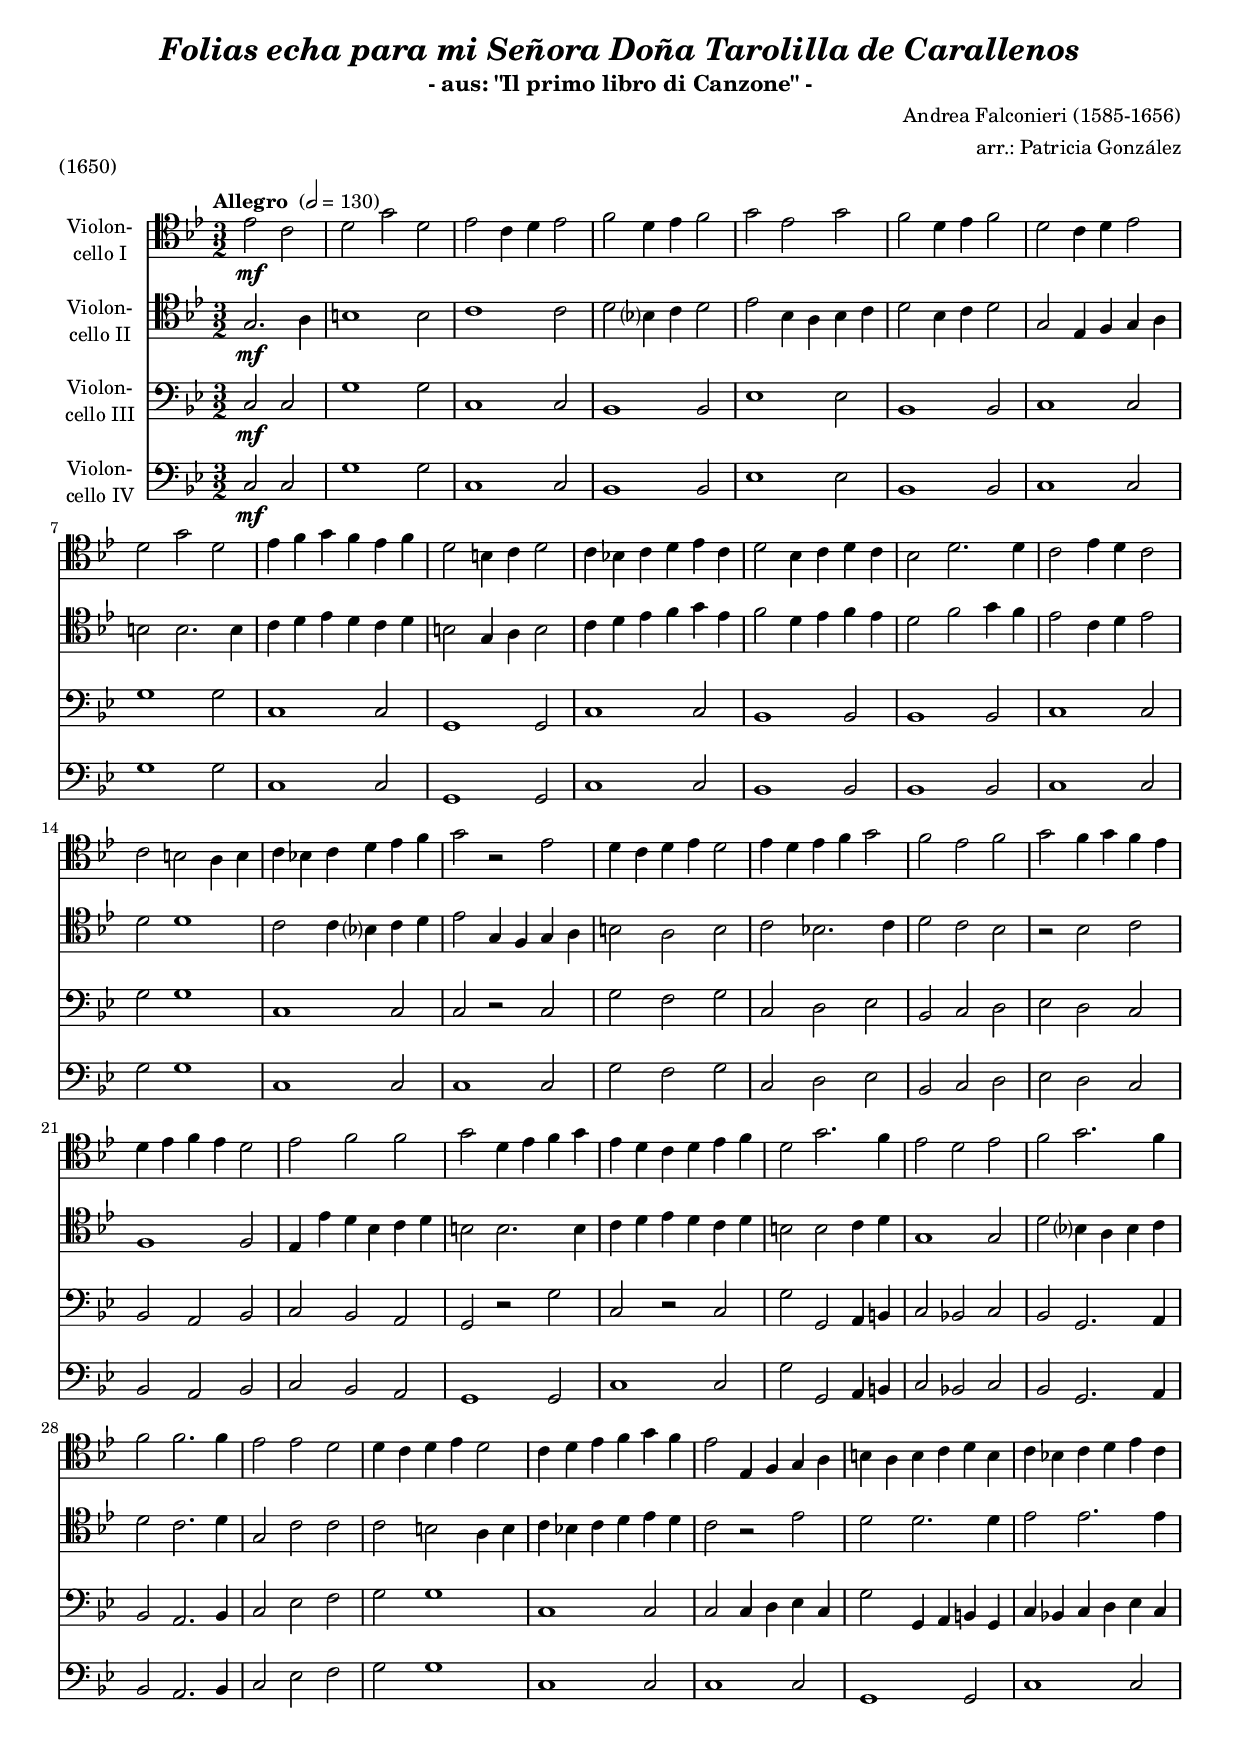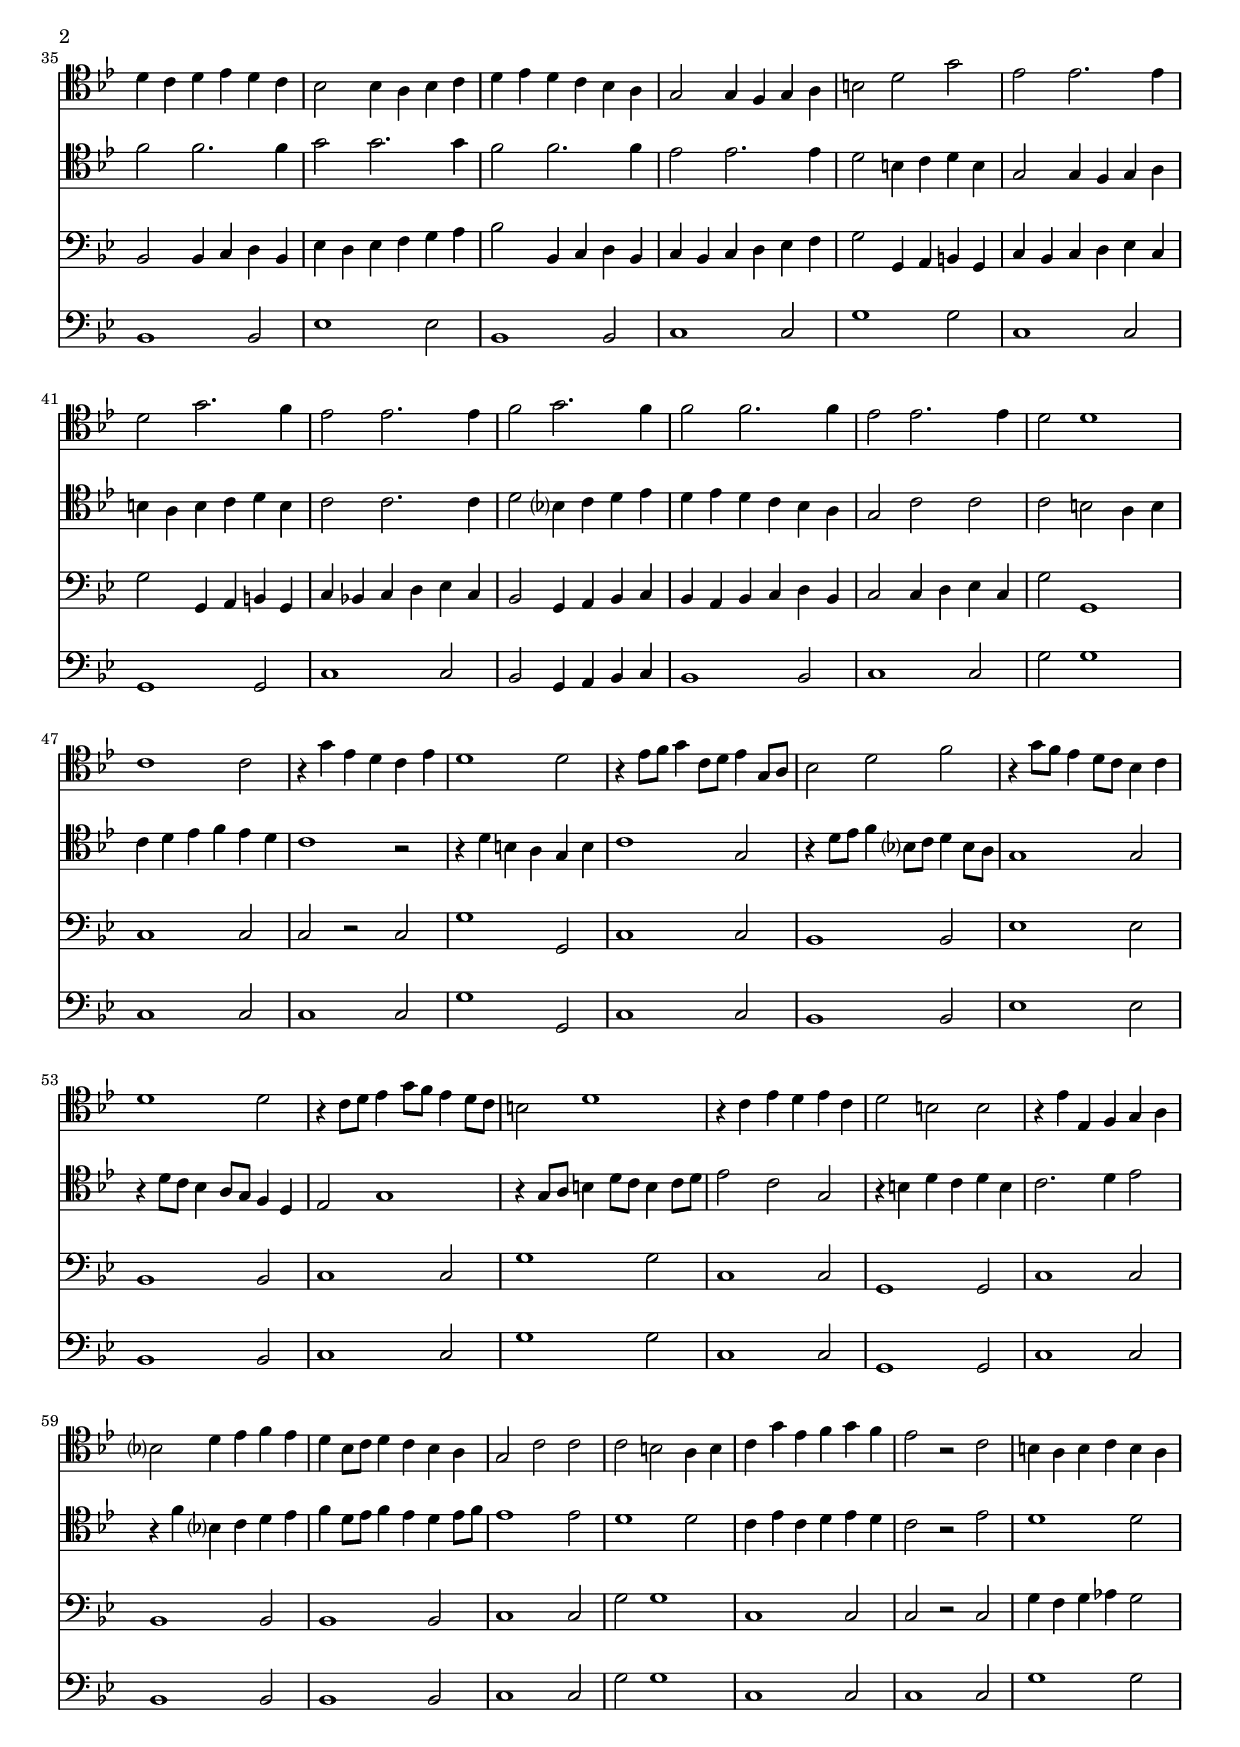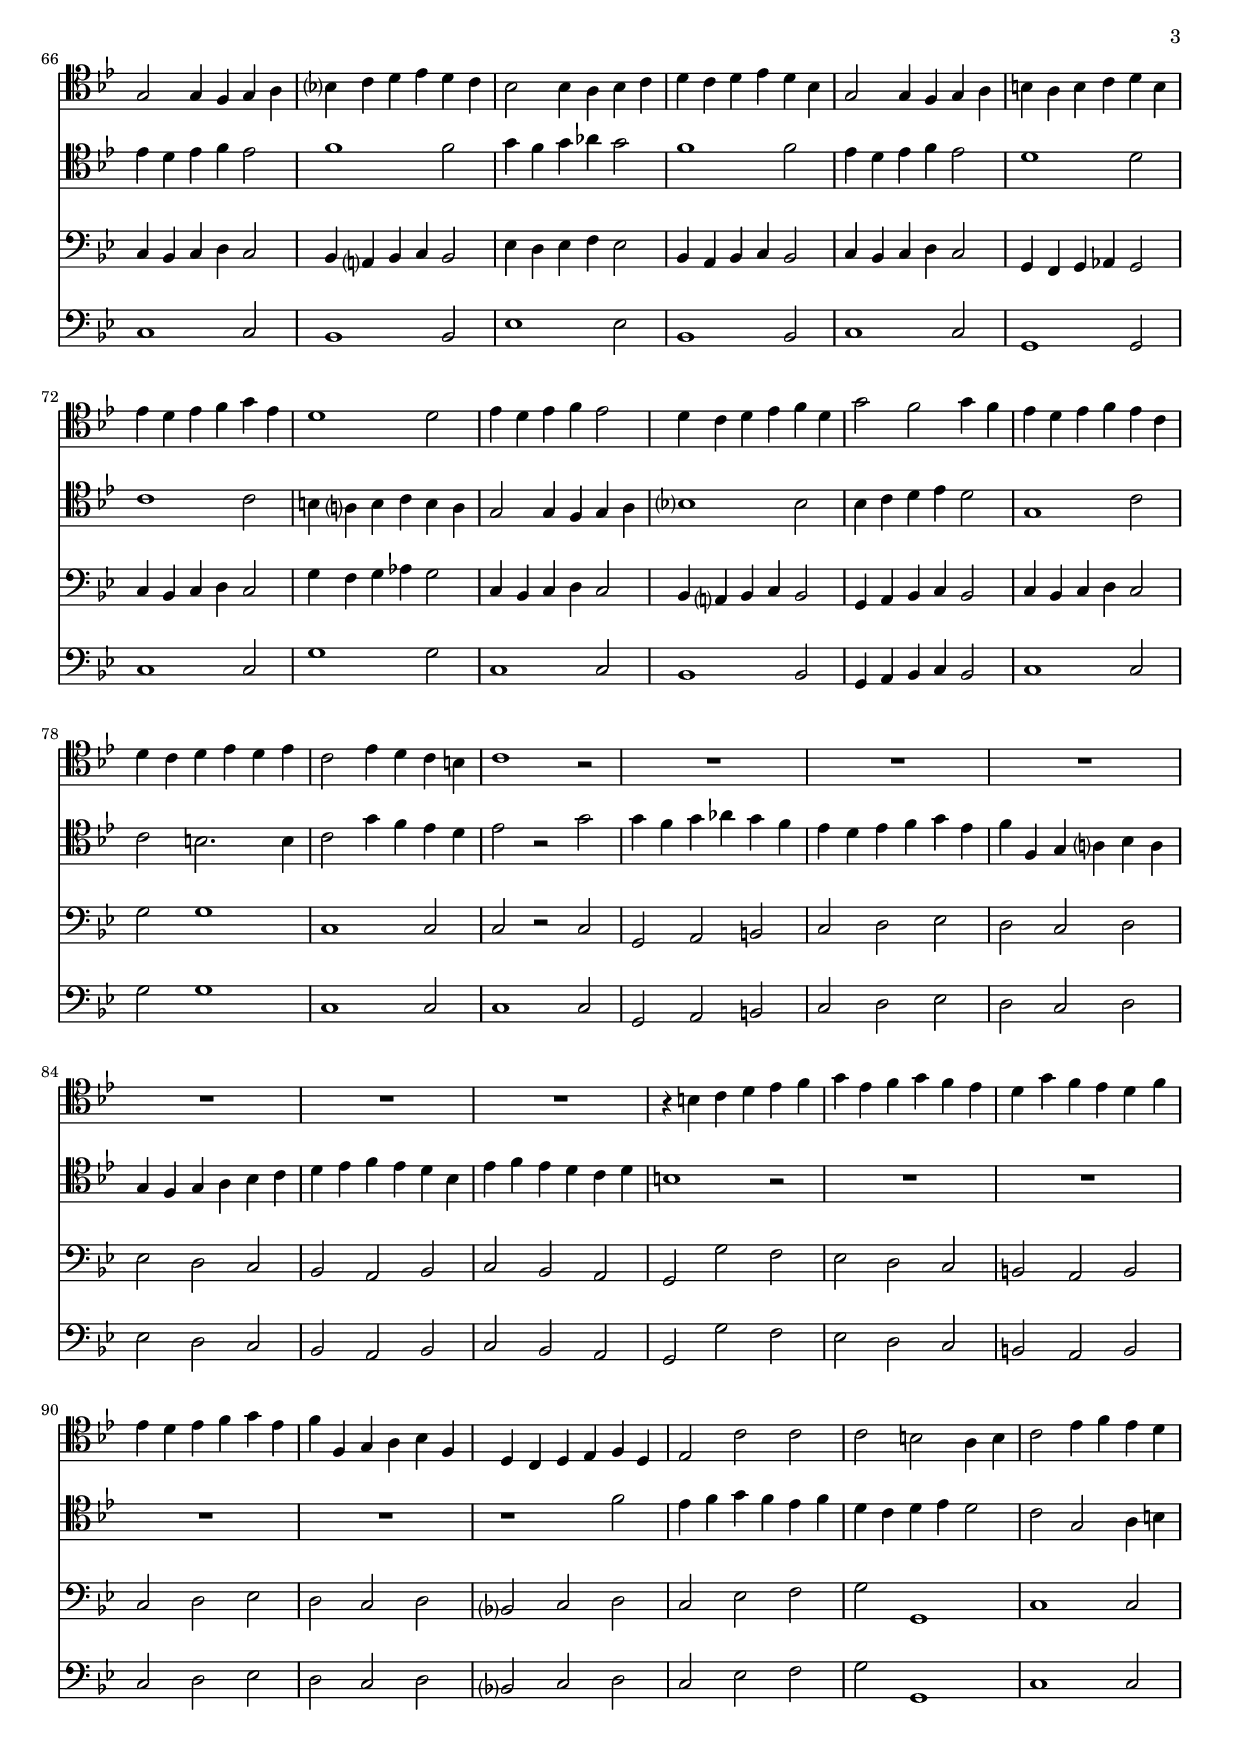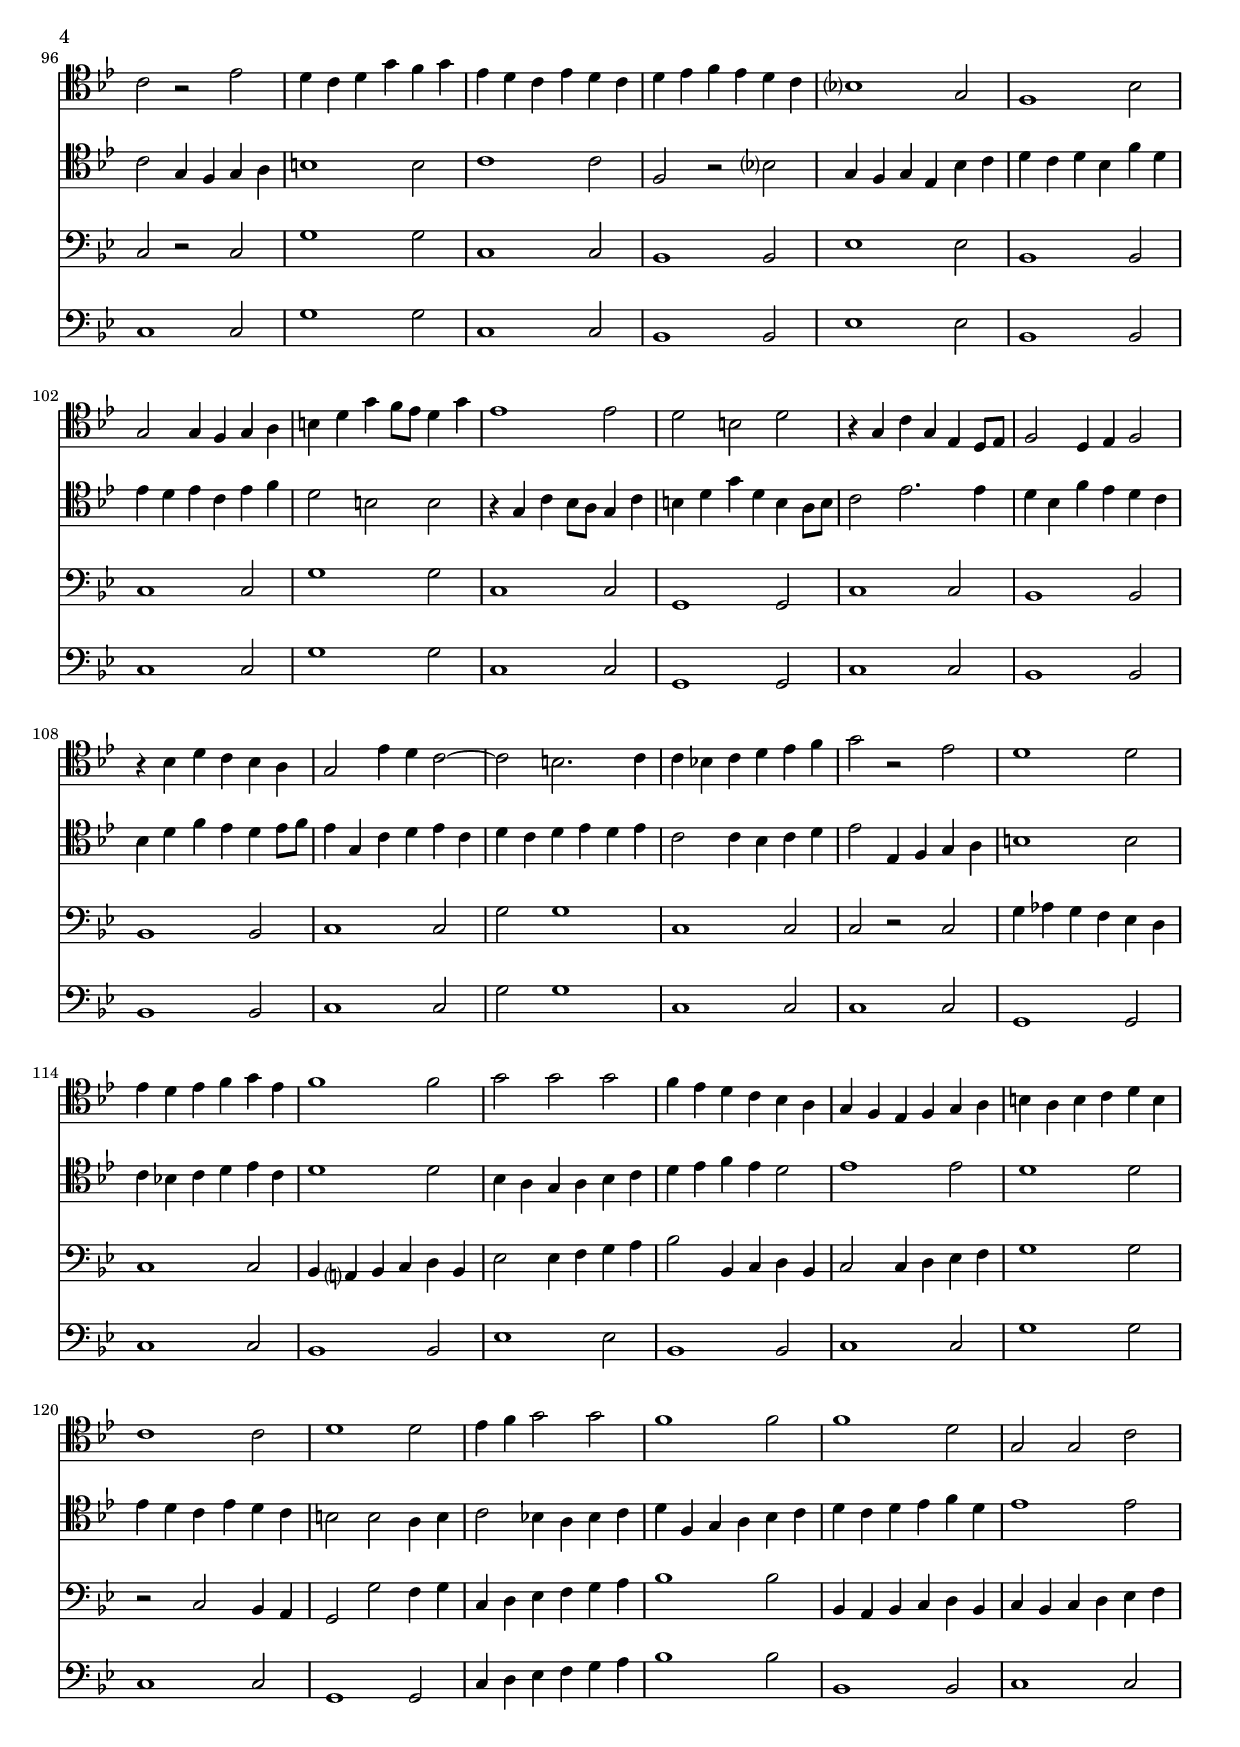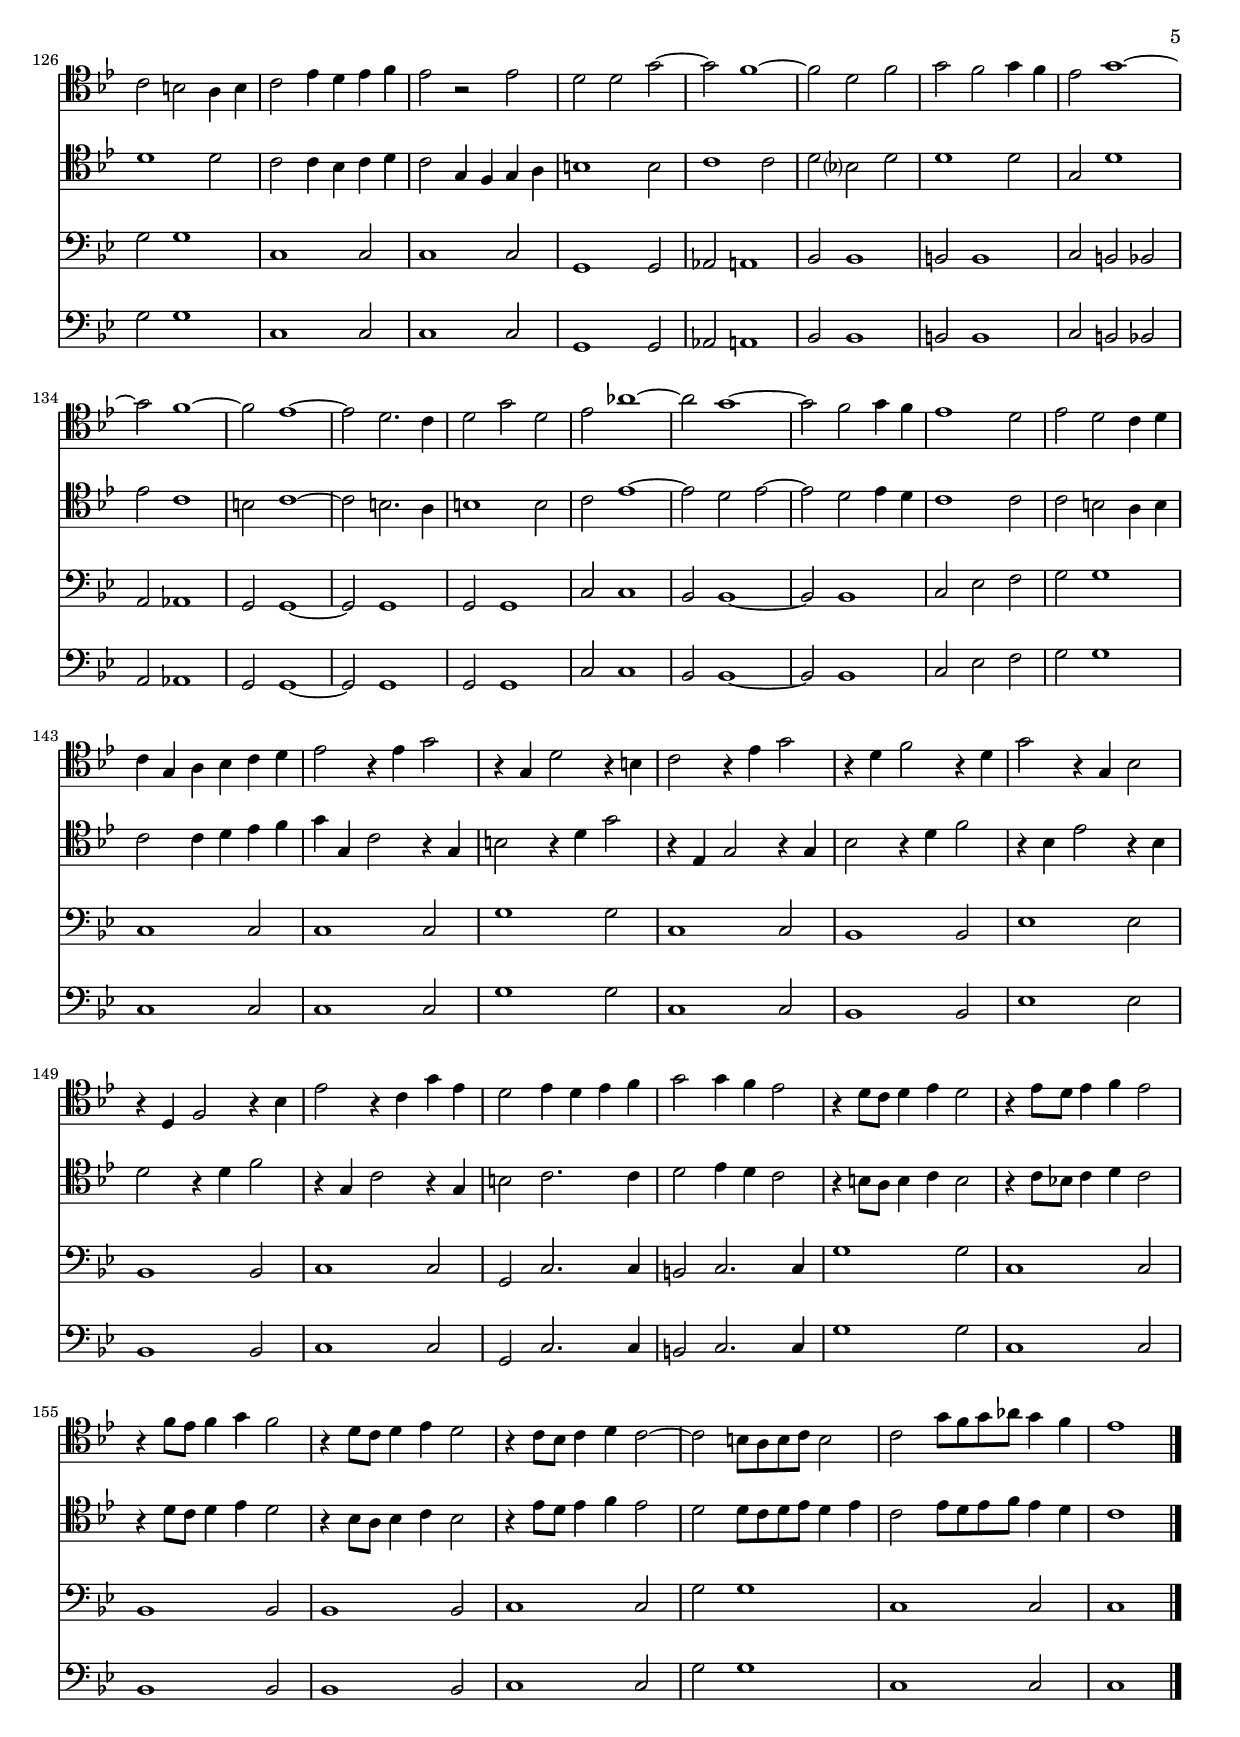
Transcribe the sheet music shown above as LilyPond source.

\version "2.18.2"
\include "deutsch.ly"

#(set-global-staff-size 17.25)

\header {
  title     = \markup \bold \italic "Folias echa para mi Señora Doña Tarolilla de Carallenos"
  subtitle  = "- aus: \"Il primo libro di Canzone\" -"
  composer  = "Andrea Falconieri (1585-1656)"
  arranger  = "arr.: Patricia González"
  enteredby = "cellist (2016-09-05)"
  piece     = "(1650)"
}

voiceconsts = {
  \key c \major
  \time 3/2
  \tempo "Allegro " 2=130
  \numericTimeSignature
%  \compressFullBarRests
  \set tupletSpannerDuration = #(ly:make-moment 1 4)
  % Set default beaming for all staves
%  \set Timing.beamExceptions = #'()
%  \set Timing.baseMoment     = #(ly:make-moment 1 4)
%  \set Timing.beatStructure  = #'(1 1 1)
}

mist = "string ensemble 1"
miba = "bassoon"
%mist = "trumpet"
%miba = "trombone"
%mikl = "acoustic grand"
mikl = "harpsichord"

va = \relative c' {
  \voiceconsts
  \clef "tenor"

  \partial 1 f2\mf d
  e a e
  f d4 e f2
  g e4 f g2
  a f a
  g e4 f g2
  e d4 e f2
  e a e

  f4 g a g f g
  e2 cis4 d e2
  d4 c! d e f d
  e2 c4 d e d
  c2 e2. e4
  d2 f4 e d2
  d cis h4 cis
  d c! d e f g

  a2 r f
  e4 d e f e2
  f4 e f g a2
  g f g
  a g4 a g f
  e f g f e2
  f g g
  a e4 f g a

  f4 e d e f g
  e2 a2. g4
  f2 e f
  g a2. g4
  g2 g2. g4
  f2 f e
  e4 d e f e2
  d4 e f g a g

  f2 f,4 g a h
  cis h cis d e cis
  d c! d e f d
  e d e f e d
  c2 c4 h c d
  e f e d c h
  a2 a4 g a h
  cis2 e a

  f f2. f4
  e2 a2. g4
  f2 f2. f4
  g2 a2. g4
  g2 g2. g4
  f2 f2. f4
  e2 e1
  d d2

  r4 a' f e d f
  e1 e2
  r4 f8 g a4 d,8 e f4 a,8 h
  c2 e g
  r4 a8 g f4 e8 d c4 d
  e1 e2
  r4 d8 e f4 a8 g f4 e8 d
  cis2 e1

  r4 d f e f d
  e2 cis cis

  r4 f f, g a h
  c?2 e4 f g f
  e c8 d e4 d c h
  a2 d d
  d cis h4 cis
  d a' f g a g

  f2 r d
  cis4 h cis d cis h
  a2 a4 g a h
  c? d e f e d
  c2 c4 h c d
  e d e f e c
  a2 a4 g a h
  cis h cis d e cis

  f e f g a f
  e1 e2
  f4 e f g f2
  e4 d e f g e
  a2 g a4 g
  f e f g f d
  e d e f e f
  d2 f4 e d cis

  d1 r2
  R1.*6
  r4 cis d e f g

  a f g a g f
  e a g f e g
  f e f g a f
  g g, a h c g
  e d e f g e
  f2 d' d
  d cis h4 cis
  d2 f4 g f e

  d2 r f
  e4 d e a g a
  f e d f e d
  e f g f e d
  c?1 a2
  g1 c2
  a a4 g a h
  cis e a g8 f e4 a

  f1 f2
  e cis e
  r4 a, d a f e8 f
  g2 e4 f g2
  r4 c e d c h
  a2 f'4 e d2~
  d cis2. d4
  d c! d e f g

  a2 r f
  e1 e2
  f4 e f g a f
  g1 g2
  a2 a a
  g4 f e d c h
  a g f g a h
  cis h cis d e cis

  d1 d2
  e1 e2
  f4 g a2 a
  g1 g2
  g1 e2
  a, a d
  d cis h4 cis
  d2 f4 e f g

  f2 r f
  e e a2~
  a g1~
  g2 e g
  a g a4 g
  f2 a1~
  a2 g1~
  g2 f1~

  f2 e2. d4
  e2 a e
  f b1~
  b2 a1~
  a2 g a4 g
  f1 e2
  f e d4 e
  d a h c d e

  f2 r4 f a2
  r4 a, e'2 r4 cis
  d2 r4 f a2
  r4 e g2 r4 e
  a2 r4 a, c2
  r4 e, g2 r4 c
  f2 r4 d a' f
  e2 f4 e f g
  a2 a4 g f2

  r4 e8 d e4 f e2
  r4 f8 e f4 g f2
  r4 g8 f g4 a g2
  r4 e8 d e4 f e2
  r4 d8 c d4 e d2~
  d cis8 h cis d cis2
  d a'8 g a b a4 g
  f1 \bar "|."
}

vb = \relative c' {
  \voiceconsts
  \clef "tenor"

  \partial 1 a2.\mf h4
  cis1 cis2
  d1 d2
  e c?4 d e2
  f c4 h c d
  e2 c4 d e2
  a, f4 g a h
  cis2 cis2. cis4

  d e f e d e
  cis2 a4 h cis2
  d4 e f g a f
  g2 e4 f g f
  e2 g a4 g
  f2 d4 e f2
  e e1
  d2 d4 c? d e

  f2 a,4 g a h
  cis2 h cis
  d c!2. d4
  e2 d c
  r c d
  g,1 g2
  f4 f' e c d e
  cis2 cis2. cis4

  d e f e d e
  cis2 cis d4 e
  a,1 a2
  e' c?4 h c d
  e2 d2. e4
  a,2 d d
  d cis h4 cis
  d c! d e f e

  d2 r f
  e e2. e4
  f2 f2. f4
  g2 g2. g4
  a2 a2. a4
  g2 g2. g4
  f2 f2. f4
  e2 cis4 d e cis

  a2 a4 g a h
  cis h cis d e cis
  d2 d2. d4
  e2 c?4 d e f
  e f e d c h
  a2 d d
  d cis h4 cis
  d e f g f e

  d1 r2
  r4 e cis h a cis
  d1 a2
  r4 e'8 f g4 c,?8 d e4 c8 h
  a1 a2
  r4 e'8 d c4 h8 a g4 e
  f2 a1
  r4 a8 h cis4 e8 d cis4 d8 e

  f2 d a
  r4 cis e d e cis
  d2. e4 f2
  r4 g c,? d e f
  g e8 f g4 f e f8 g
  f1 f2
  e1 e2
  d4 f d e f e

  d2 r f
  e1 e2
  f4 e f g f2
  g1 g2
  a4 g a b a2
  g1 g2
  f4 e f g f2
  e1 e2

  d1 d2
  cis4 h? cis d cis h
  a2 a4 g a h
  c?1 c2
  c4 d e f e2
  a,1 d2
  d cis2. cis4
  d2 a'4 g f e

  f2 r a
  a4 g a b a g
  f e f g a f
  g g, a h? c h
  a g a h c d
  e f g f e c
  f g f e d e
  cis1 r2

  R1.*4
  r1 g'2
  f4 g a g f g
  e d e f e2
  d a h4 cis

  d2 a4 g a h
  cis1 cis2
  d1 d2
  g, r c?
  a4 g a f c' d
  e d e c g' e
  f e f d f g
  e2 cis cis

  r4 a d c8 h a4 d
  cis e a e cis h8 cis
  d2 f2. f4
  e c g' f e d
  c e g f e f8 g
  f4 a, d e f d
  e d e f e f
  d2 d4 c d e

  f2 f,4 g a h
  cis1 cis2
  d4 c! d e f d
  e1 e2
  c4 h a h c d
  e f g f e2
  f1 f2
  e1 e2

  f4 e d f e d
  cis2 cis h4 cis
  d2 c!4 h c d
  e g, a h c d
  e d e f g e
  f1 f2
  e1 e2
  d d4 c d e

  d2 a4 g a h
  cis1 cis2
  d1 d2
  e c? e
  e1 e2
  a, e'1
  f2 d1
  cis2 d1~

  d2 cis2. h4
  cis1 cis2
  d f1~
  f2 e f~
  f e f4 e
  d1 d2
  d cis h4 cis
  d2 d4 e f g

  a a, d2 r4 a
  cis2 r4 e a2
  r4 f, a2 r4 a
  c2 r4 e g2
  r4 c, f2 r4 c
  e2 r4 e g2
  r4 a, d2 r4 a
  cis2 d2. d4
  e2 f4 e d2

  r4 cis8 h cis4 d cis2
  r4 d8 c! d4 e d2
  r4 e8 d e4 f e2
  r4 c8 h c4 d c2
  r4 f8 e f4 g f2
  e e8 d e f e4 f
  d2 f8 e f g f4 e
  d1 \bar "|."
}

vc = \relative c {
  \voiceconsts
  \clef "bass"

  \partial 1 d2\mf d
  a'1 a2
  d,1 d2
  c1 c2
  f1 f2
  c1 c2
  d1 d2
  a'1 a2

  d,1 d2
  a1 a2
  d1 d2
  c1 c2
  c1 c2
  d1 d2
  a' a1
  d,1 d2

  d r d
  a' g a
  d, e f
  c d e
  f e d
  c h c
  d c h
  a r a'

  d, r d
  a' a, h4 cis
  d2 c! d
  c a2. h4
  c2 h2. c4
  d2 f g
  a2 a1
  d, d2

  d d4 e f d
  a'2 a,4 h cis a
  d c! d e f d
  c2 c4 d e c
  f e f g a h
  c2 c,4 d e c
  d c d e f g
  a2 a,4 h cis a

  d c d e f d
  a'2 a,4 h cis a
  d c! d e f d
  c2 a4 h c d
  c h c d e c
  d2 d4 e f d
  a'2 a,1
  d d2

  d r d
  a'1 a,2
  d1 d2
  c1 c2
  f1 f2
  c1 c2
  d1 d2
  a'1 a2

  d,1 d2
  a1 a2
  d1 d2
  c1 c2
  c1 c2
  d1 d2
  a' a1
  d, d2

  d r d
  a'4 g a b a2
  d,4 c d e d2
  c4 h? c d c2
  f4 e f g f2
  c4 h c d c2
  d4 c d e d2
  a4 g a b a2

  d4 c d e d2
  a'4 g a b a2
  d,4 c d e d2
  c4 h? c d c2
  a4 h c d c2
  d4 c d e d2
  a' a1
  d, d2

  d r d
  a h cis
  d e f
  e d e
  f e d
  c h c
  d c h
  a a' g

  f e d
  cis h cis
  d e f
  e d e
  c? d e
  d f g
  a a,1
  d d2

  d r d
  a'1 a2
  d,1 d2
  c1 c2
  f1 f2
  c1 c2 d1 d2
  a'1 a2

  d,1 d2
  a1 a2
  d1 d2
  c1 c2
  c1 c2
  d1 d2
  a' a1
  d, d2

  d r d
  a'4 b a g f e
  d1 d2
  c4 h? c d e c
  f2 f4 g a h
  c2 c,4 d e c
  d2 d4 e f g
  a1 a2

  r d, c4 h
  a2 a' g4 a
  d, e f g a h
  c1 c2
  c,4 h c d e c
  d c d e f g
  a2 a1
  d, d2

  d1 d2
  a1 a2
  b h1
  c2 c1
  cis2 cis1
  d2 cis c
  h b1
  a2 a1~

  a2 a1
  a2 a1
  d2 d1
  c2 c1~
  c2 c1
  d2 f g
  a a1
  d, d2

  d1 d2
  a'1 a2
  d,1 d2
  c1 c2
  f1 f2
  c1 c2
  d1 d2
  a d2. d4
  cis2 d2. d4

  a'1 a2
  d,1 d2
  c1 c2
  c1 c2
  d1 d2
  a' a1
  d, d2
  d1 \bar "|."
}

vd = \relative c {
  \voiceconsts
  \clef "bass"

  \partial 1 d2\mf d
  a'1 a2
  d,1 d2
  c1 c2
  f1 f2
  c1 c2
  d1 d2
  a'1 a2

  d,1 d2
  a1 a2
  d1 d2
  c1 c2
  c1 c2
  d1 d2
  a' a1
  d,1 d2

  d1 d2
  a' g a
  d, e f
  c d e
  f e d
  c h c
  d c h
  a1 a2

  d1 d2
  a' a, h4 cis
  d2 c! d
  c a2. h4
  c2 h2. c4
  d2 f g
  a a1
  d, d2

  d1 d2
  a1 a2
  d1 d2
  c1 c2
  f1 f2
  c1 c2
  d1 d2
  a'1 a2

  d,1 d2
  a1 a2
  d1 d2
  c a4 h c d
  c1 c2
  d1 d2
  a' a1
  d, d2

  d1 d2
  a'1 a,2
  d1 d2
  c1 c2
  f1 f2
  c1 c2
  d1 d2
  a'1 a2

  d,1 d2
  a1 a2
  d1 d2
  c1 c2
  c1 c2
  d1 d2
  a' a1
  d,1 d2

  d1 d2
  a'1 a2
  d,1 d2
  c1 c2
  f1 f2
  c1 c2
  d1 d2
  a1 a2

  d1 d2
  a'1 a2
  d,1 d2
  c1 c2
  a4 h c d c2
  d1 d2
  a' a1
  d, d2

  d1 d2
  a h cis
  d e f
  e d e
  f e d
  c h c
  d c h
  a a' g

  f e d
  cis h cis
  d e f
  e d e
  c? d e
  d f g
  a a,1
  d d2

  d1 d2
  a'1 a2
  d,1 d2
  c1 c2
  f1 f2
  c1 c2 d1 d2
  a'1 a2
  
  d,1 d2
  a1 a2
  d1 d2
  c1 c2
  c1 c2
  d1 d2
  a' a1
  d, d2

  d1 d2
  a1 a2
  d1 d2
  c1 c2
  f1 f2
  c1 c2
  d1 d2
  a'1 a2

  d,1 d2
  a1 a2
  d4 e f g a h
  c1 c2
  c,1 c2
  d1 d2
  a' a1
  d, d2

  d1 d2
  a1 a2
  b h1
  c2 c1
  cis2 cis1
  d2 cis c
  h b1
  a2 a1~

  a2 a1
  a2 a1
  d2 d1
  c2 c1~
  c2 c1
  d2 f g
  a a1
  d, d2

  d1 d2
  a'1 a2
  d,1 d2
  c1 c2
  f1 f2
  c1 c2
  d1 d2
  a d2. d4
  cis2 d2. d4

  a'1 a2
  d,1 d2
  c1 c2
  c1 c2
  d1 d2
  a' a1
  d, d2
  d1 \bar "|."
}


music = <<
      \new Staff {
        \set Staff.midiInstrument = \mist
        \set Staff.instrumentName = \markup \center-column { "Violon-" "cello I" }
        \transpose c b, { \va }
      }

      \new Staff {
        \set Staff.midiInstrument = \mist
        \set Staff.instrumentName = \markup \center-column { "Violon-" "cello II" }
        \transpose c b, { \vb }
      }

      \new Staff {
        \set Staff.midiInstrument = \miba
        \set Staff.instrumentName = \markup \center-column { "Violon-" "cello III" }
        \transpose c b, { \vc }
      }

      \new Staff {
        \set Staff.midiInstrument = \miba
        \set Staff.instrumentName = \markup \center-column { "Violon-" "cello IV" }
        \transpose c b, { \vd }
      }
>>

\book {
  \score {
   \music
    \layout {}
  }

  \score {
    \unfoldRepeats \music

    \midi {
      \context {
        \Score
      }
    }
  }
}
